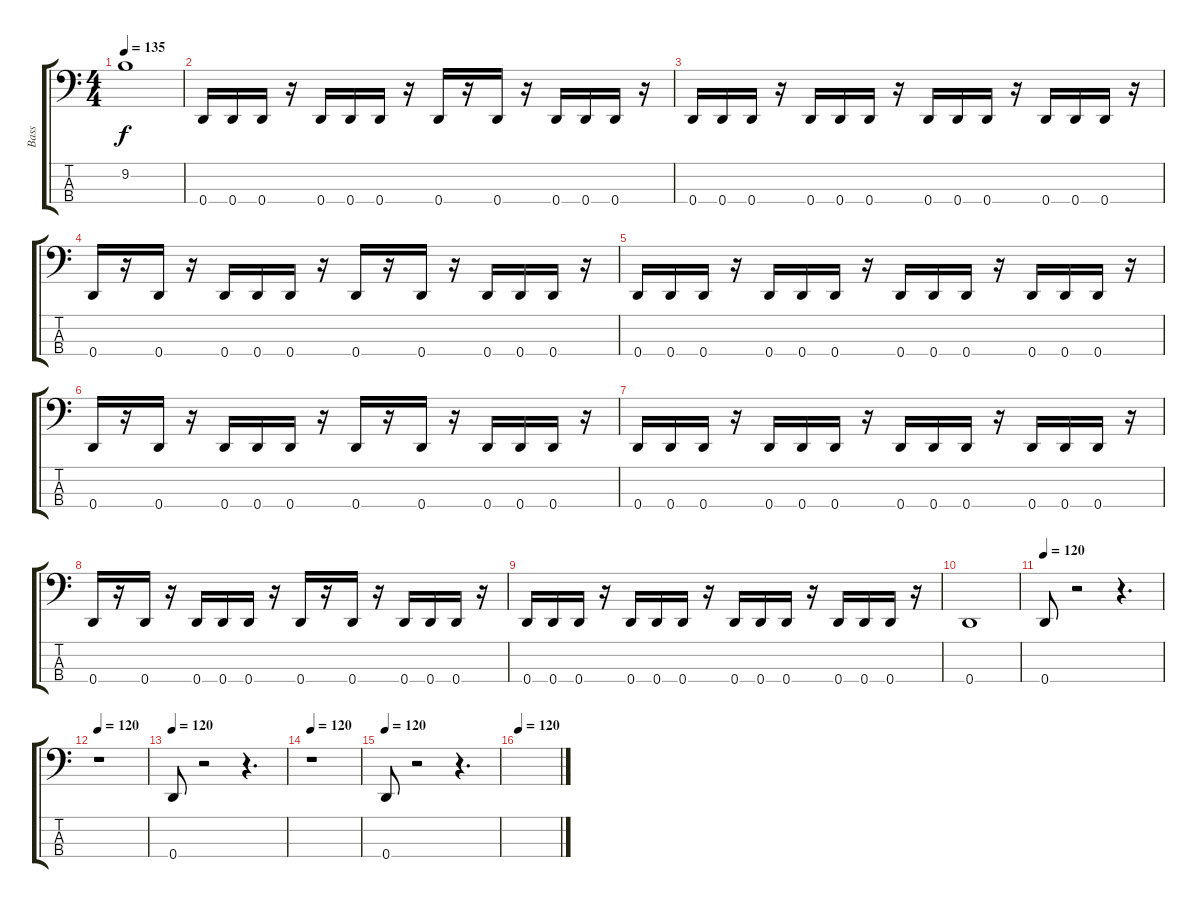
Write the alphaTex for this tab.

\track ("Bass" "Bass") {instrument electricbasspick}
\staff {score tabs}
\tuning (G2 D2 A1 D1) {hide}
\ts (4 4)
\tempo 135
\clef f4
\ks c
9.2.1{dy f} |
0.4.16 0.4.16 0.4.16 r.16 0.4.16 0.4.16 0.4.16 r.16 0.4.16 r.16 0.4.16 r.16 0.4.16 0.4.16 0.4.16 r.16 |
0.4.16 0.4.16 0.4.16 r.16 0.4.16 0.4.16 0.4.16 r.16 0.4.16 0.4.16 0.4.16 r.16 0.4.16 0.4.16 0.4.16 r.16 |
0.4.16 r.16 0.4.16 r.16 0.4.16 0.4.16 0.4.16 r.16 0.4.16 r.16 0.4.16 r.16 0.4.16 0.4.16 0.4.16 r.16 |
0.4.16 0.4.16 0.4.16 r.16 0.4.16 0.4.16 0.4.16 r.16 0.4.16 0.4.16 0.4.16 r.16 0.4.16 0.4.16 0.4.16 r.16 |
0.4.16 r.16 0.4.16 r.16 0.4.16 0.4.16 0.4.16 r.16 0.4.16 r.16 0.4.16 r.16 0.4.16 0.4.16 0.4.16 r.16 |
0.4.16 0.4.16 0.4.16 r.16 0.4.16 0.4.16 0.4.16 r.16 0.4.16 0.4.16 0.4.16 r.16 0.4.16 0.4.16 0.4.16 r.16 |
0.4.16 r.16 0.4.16 r.16 0.4.16 0.4.16 0.4.16 r.16 0.4.16 r.16 0.4.16 r.16 0.4.16 0.4.16 0.4.16 r.16 |
0.4.16 0.4.16 0.4.16 r.16 0.4.16 0.4.16 0.4.16 r.16 0.4.16 0.4.16 0.4.16 r.16 0.4.16 0.4.16 0.4.16 r.16 |
0.4.1 |
\tempo 120
0.4.8 r.2 r.4{d} |
\tempo 120
r.1 |
\tempo 120
0.4.8 r.2 r.4{d} |
\tempo 120
r.1 |
\tempo 120
0.4.8 r.2 r.4{d} |
\tempo 120
